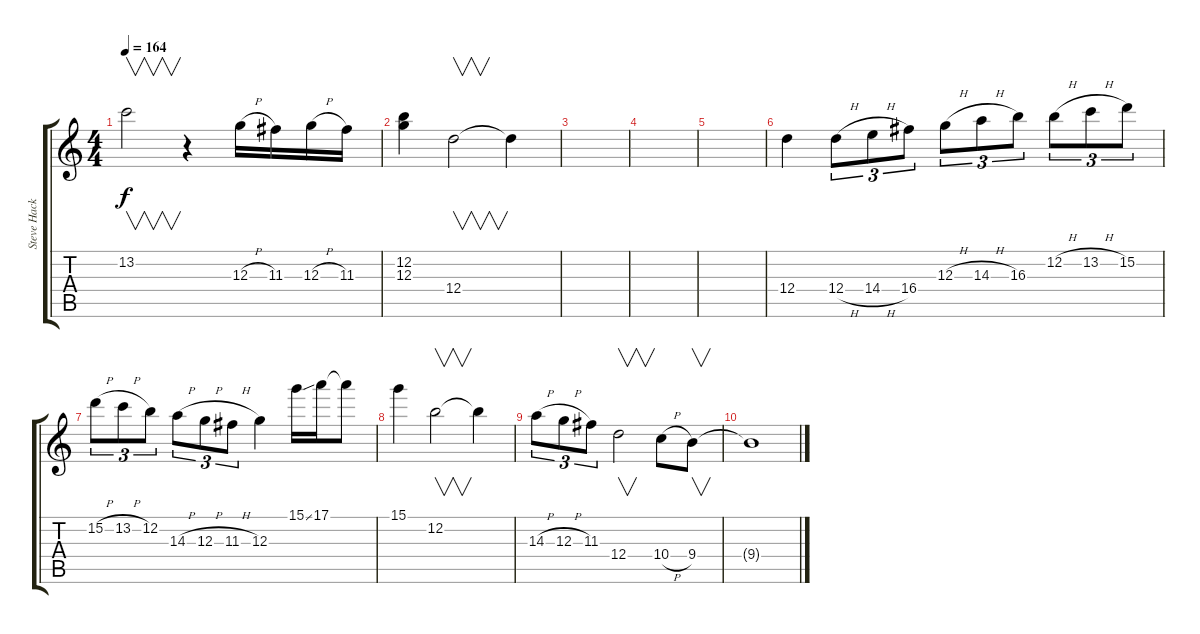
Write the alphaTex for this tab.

\track ("Steve Hackett (electric guitar solo)" "Steve Hack") {instrument overdrivenguitar}
\staff {score tabs}
\tuning (E4 B3 G3 D3 A2 E2) {hide}
\ts (4 4)
\tempo 164
\clef g2
\ks c
13.2.2{v dy f} r.4 12.3{h}.16 11.3.16 12.3{h}.16 11.3.16 |
(12.2 12.3).4 12.4.2{v} 12.4{t}.4 |
|
|
|
12.4.4 12.4{h}.8{tu (3 2)} 14.4{h}.8{tu (3 2)} 16.4.8{tu (3 2)} 12.3{h}.8{tu (3 2)} 14.3{h}.8{tu (3 2)} 16.3.8{tu (3 2)} 12.2{h}.8{tu (3 2)} 13.2{h}.8{tu (3 2)} 15.2.8{tu (3 2)} |
15.2{h}.8{tu (3 2)} 13.2{h}.8{tu (3 2)} 12.2.8{tu (3 2)} 14.3{h}.8{tu (3 2)} 12.3{h}.8{tu (3 2)} 11.3{h}.8{tu (3 2)} 12.3.4 15.1{ss}.16 17.1.16 17.1{t}.8 |
15.1.4 12.2.2{v} 12.2{t}.4 |
14.3{h}.8{tu (3 2)} 12.3{h}.8{tu (3 2)} 11.3.8{tu (3 2)} 12.4.2{v} 10.4{h}.8 9.4.8{v} |
9.4{t}.1
